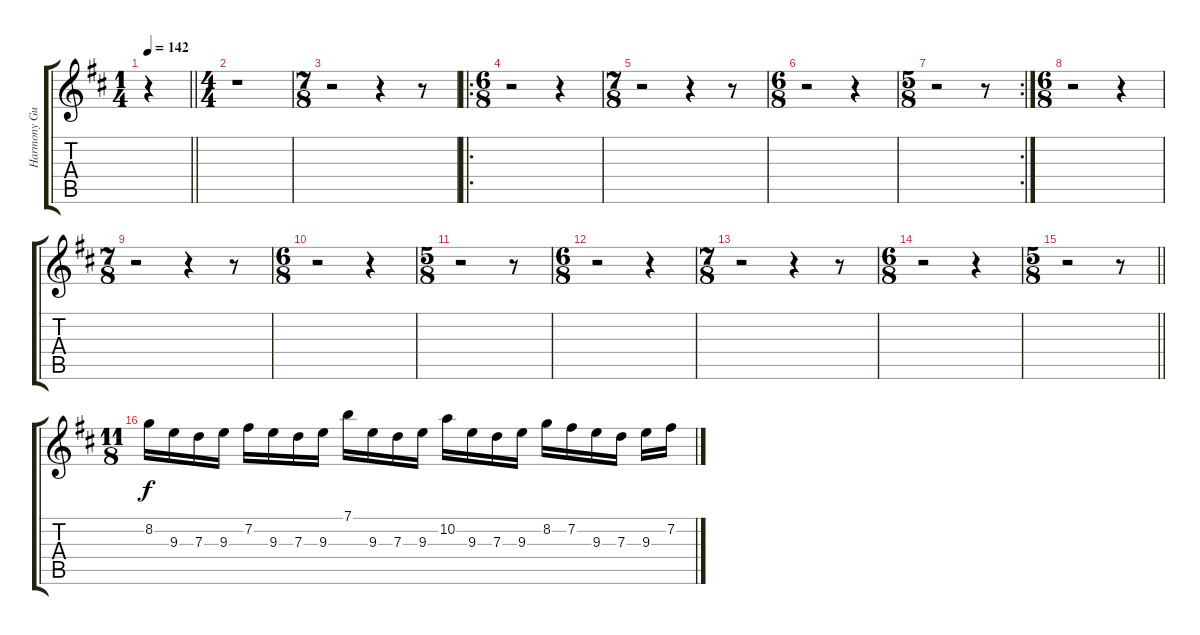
\track ("Harmony Guitar" "Harmony Gu") {instrument overdrivenguitar}
\staff {score tabs}
\tuning (E4 B3 G3 D3 A2 E2) {hide}
\ts (1 4)
\tempo 142
\clef g2
\barLineRight lightlight
\ks d
r.4{dy f instrument overdrivenguitar} |
\ts (4 4)
r.1 |
\ts (7 8)
r.2 r.4 r.8 |
\ro
\ts (6 8)
r.2 r.4 |
\ts (7 8)
r.2 r.4 r.8 |
\ts (6 8)
r.2 r.4 |
\rc 2
\ts (5 8)
r.2 r.8 |
\ts (6 8)
r.2 r.4 |
\ts (7 8)
r.2 r.4 r.8 |
\ts (6 8)
r.2 r.4 |
\ts (5 8)
r.2 r.8 |
\ts (6 8)
r.2 r.4 |
\ts (7 8)
r.2 r.4 r.8 |
\ts (6 8)
r.2 r.4 |
\ts (5 8)
\barLineRight lightlight
r.2 r.8 |
\ts (11 8)
8.2.16 9.3.16 7.3.16 9.3.16 7.2.16 9.3.16 7.3.16 9.3.16 7.1.16 9.3.16 7.3.16 9.3.16 10.2.16 9.3.16 7.3.16 9.3.16 8.2.16 7.2.16 9.3.16 7.3.16 9.3.16 7.2.16
